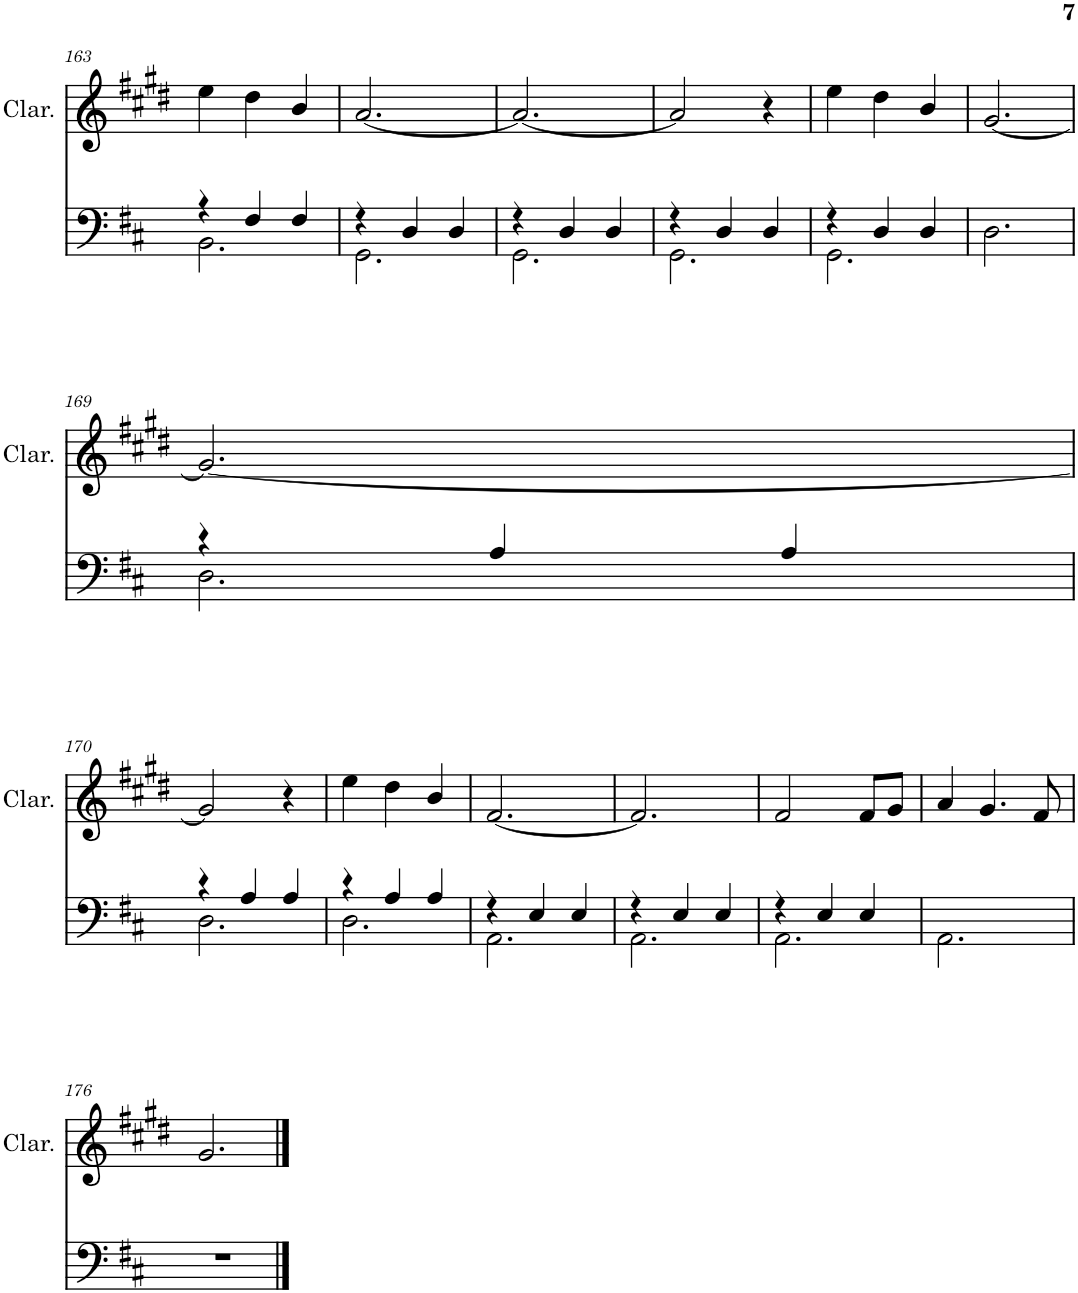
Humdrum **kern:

**kern	**kern
*part2	*part1
*staff2	*staff1
*I"Voice	*I"Clarinette
*I'V	*I'Clar.
!!LO:PB:g=z
*clefF4	*clefG2
*	*Trd1c2
*k[f#c#]	*k[f#c#g#d#]
*M3/4	*M3/4
=163	=163
*^	*
4r	2.BB\	4ee\
4F#/	.	4dd#\
4F#/	.	4b/
=164	=164	=164
4r	2.GG\	[<2.a/
4D/	.	.
4D/	.	.
=165	=165	=165
4r	2.GG\	2.a/_
4D/	.	.
4D/	.	.
=166	=166	=166
4r	2.GG\	2a/]
4D/	.	.
4D/	.	4r
=167	=167	=167
4r	2.GG\	4ee\
4D/	.	4dd#\
4D/	.	4b/
*v	*v	*
=168	=168
2.D\	[<2.g#/
!!LO:LB:g=z
=169	=169
*^	*
4r	2.D\	2.g#/_
4A/	.	.
4A/	.	.
!!LO:LB:g=z
=170	=170	=170
4r	2.D\	2g#/]
4A/	.	.
4A/	.	4r
=171	=171	=171
4r	2.D\	4ee\
4A/	.	4dd#\
4A/	.	4b/
=172	=172	=172
4r	2.AA\	[<2.f#/
4E/	.	.
4E/	.	.
=173	=173	=173
4r	2.AA\	2.f#/]
4E/	.	.
4E/	.	.
=174	=174	=174
4r	2.AA\	2f#/
4E/	.	.
4E/	.	8f#/L
.	.	8g#/J
*v	*v	*
=175	=175
2.AA\	4a/
.	4.g#/
.	8f#/
!!LO:LB:g=z
=176	=176
2.r	2.g#/
==	==
*-	*-
